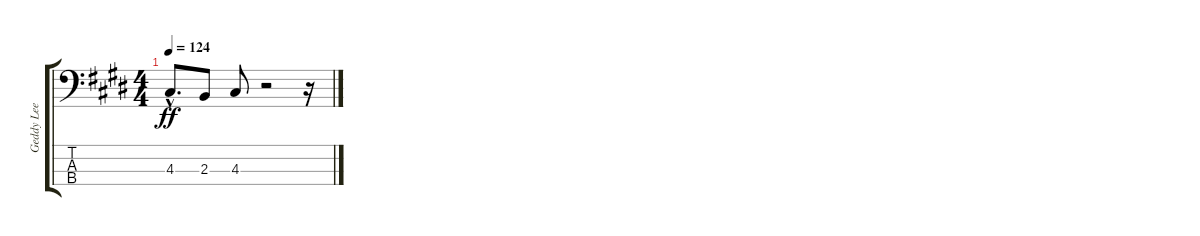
\track ("Geddy Lee" "Geddy Lee") {instrument electricbasspick}
\staff {score tabs}
\tuning (G2 D2 A1 E1) {hide}
\ts (4 4)
\tempo 124
\clef f4
\ks e
4.3{hac}.8{d dy ff volume 3} 2.3.8 4.3.8 r.2 r.16
